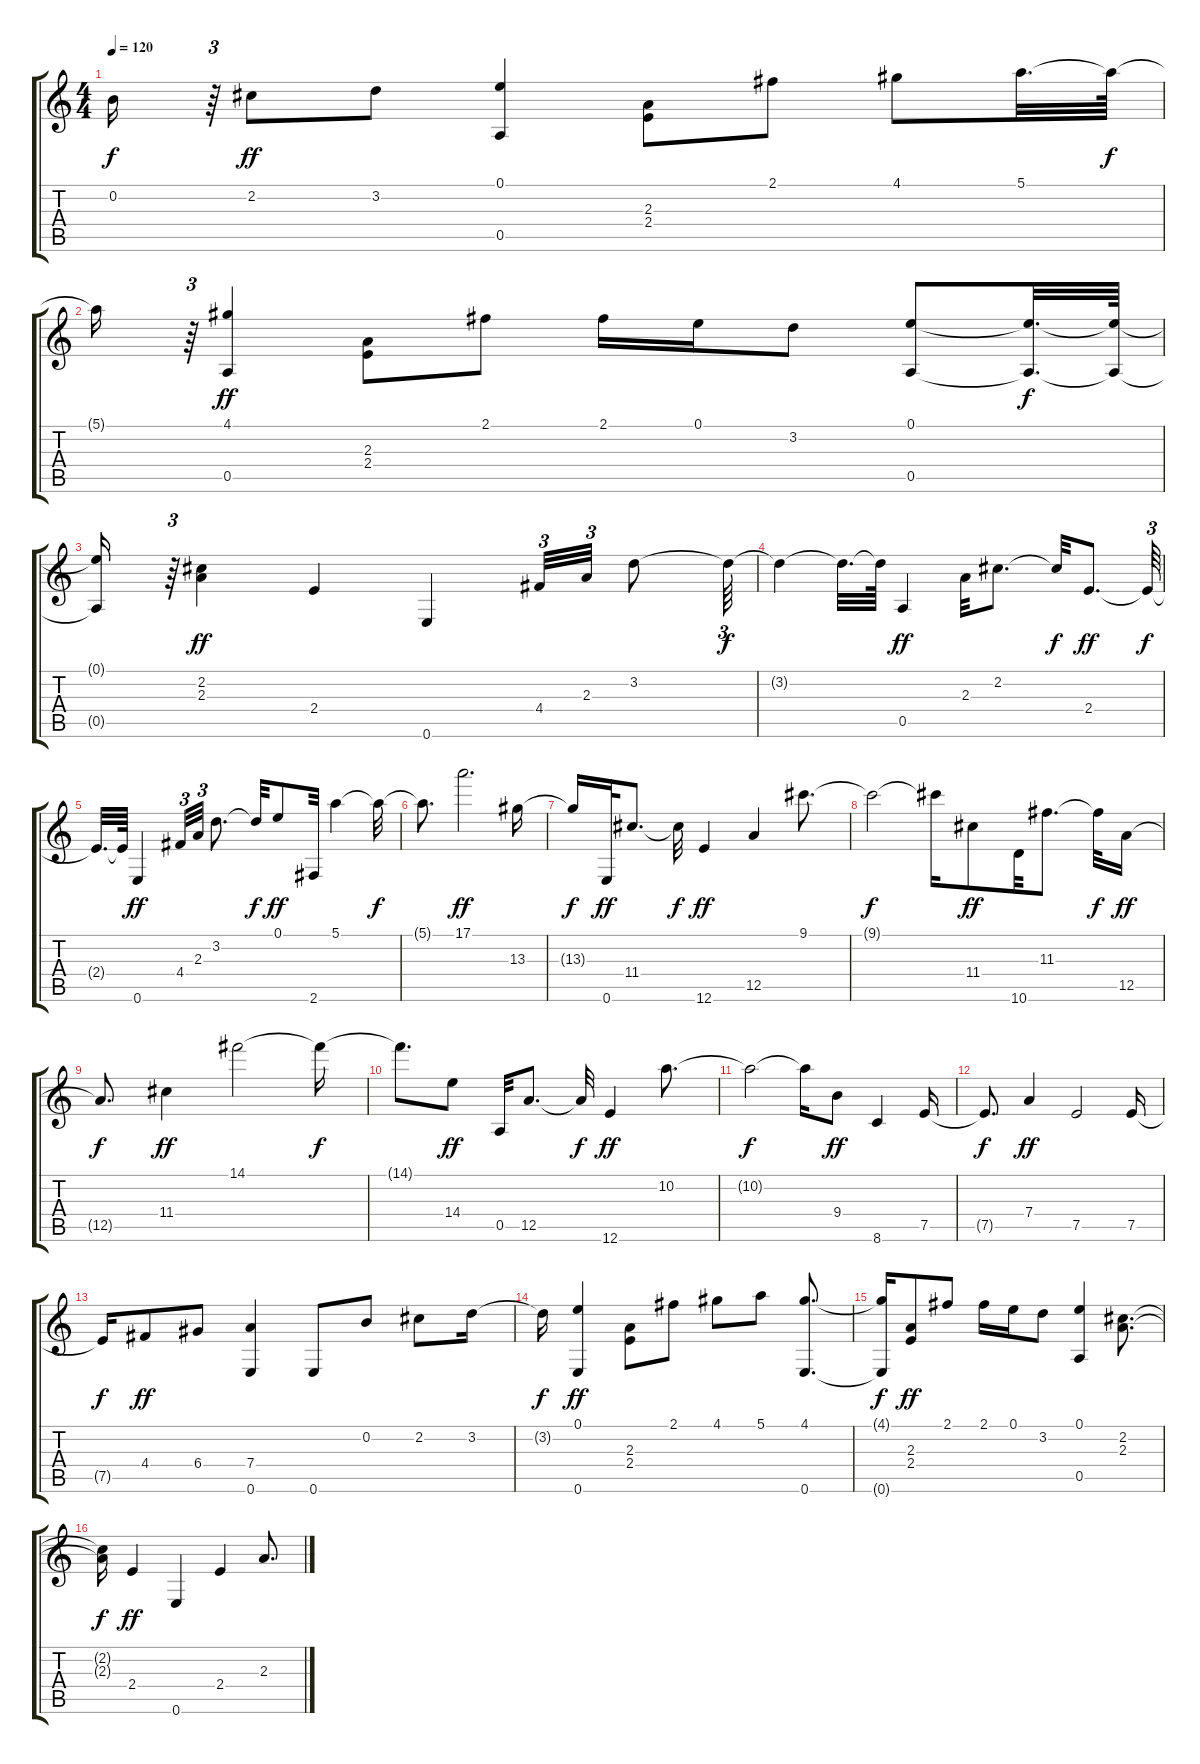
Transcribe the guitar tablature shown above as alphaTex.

\track "" {instrument acousticguitarsteel}
\staff {score tabs}
\tuning (E4 B3 G3 D3 A2 E2) {hide}
\ts (4 4)
\tempo 120
\clef g2
\ks c
0.2{t}.16{dy f} r.64{tu (3 2)} 2.2.8{dy ff} 3.2.8 (0.1 0.5).4 (2.3 2.4).8 2.1.8 4.1.8 5.1.32{d} 5.1{t}.64{dy f} |
5.1{t}.16 r.64{tu (3 2)} (4.1 0.5).4{dy ff} (2.3 2.4).8 2.1.8 2.1.16 0.1.16 3.2.8 (0.1 0.5).8 (0.1{t} 0.5{t}).32{d dy f} (0.1{t} 0.5{t}).64 |
(0.1{t} 0.5{t}).16 r.64{tu (3 2)} (2.2 2.3).4{dy ff} 2.4.4 0.6.4 4.4.32{tu (3 2)} 2.3.32{tu (3 2)} 3.2.8 3.2{t}.64{tu (3 2) dy f} |
3.2{t}.4 3.2{t}.32{d} 3.2{t}.64 0.5.4{dy ff} 2.3.32 2.2.8{d} 2.2{t}.32{dy f} 2.4.8{d dy ff} 2.4{t}.64{tu (3 2) dy f} |
2.4{t}.32{d} 2.4{t}.64 0.6.4{dy ff} 4.4.32{tu (3 2)} 2.3.32{tu (3 2)} 3.2.8{d} 3.2{t}.32{dy f} 0.1.8{dy ff} 2.6.32 5.1.4 5.1{t}.32{dy f} |
5.1{t}.8{d} 17.1.2{d dy ff} 13.3.16 |
13.3{t}.16{dy f} 0.6.32{dy ff} 11.4.8{d} 11.4{t}.32{dy f} 12.6.4{dy ff} 12.5.4 9.1.8{d} |
9.1{t}.2{dy f} 9.1{t}.16 11.4.8{dy ff} 10.6.32 11.3.8{d} 11.3{t}.32{dy f} 12.5.16{dy ff} |
12.5{t}.8{d dy f} 11.4.4{dy ff} 14.1.2 14.1{t}.16{dy f} |
14.1{t}.8{d} 14.4.8{dy ff} 0.5.32 12.5.8{d} 12.5{t}.32{dy f} 12.6.4{dy ff} 10.2.8{d} |
10.2{t}.2{dy f} 10.2{t}.16 9.4.8{dy ff} 8.6.4 7.5.16 |
7.5{t}.8{d dy f} 7.4.4{dy ff} 7.5.2 7.5.16 |
7.5{t}.16{dy f} 4.4.8{dy ff} 6.4.8 (7.4 0.6).4 0.6.8 0.2.8 2.2.8 3.2.16 |
3.2{t}.16{dy f} (0.1 0.6).4{dy ff} (2.3 2.4).8 2.1.8 4.1.8 5.1.8 (4.1 0.6).8{d} |
(4.1{t} 0.6{t}).16{dy f} (2.3 2.4).8{dy ff} 2.1.8 2.1.16 0.1.16 3.2.8 (0.1 0.5).4 (2.2 2.3).8{d} |
(2.2{t} 2.3{t}).16{dy f} 2.4.4{dy ff} 0.6.4 2.4.4 2.3.8{d}
